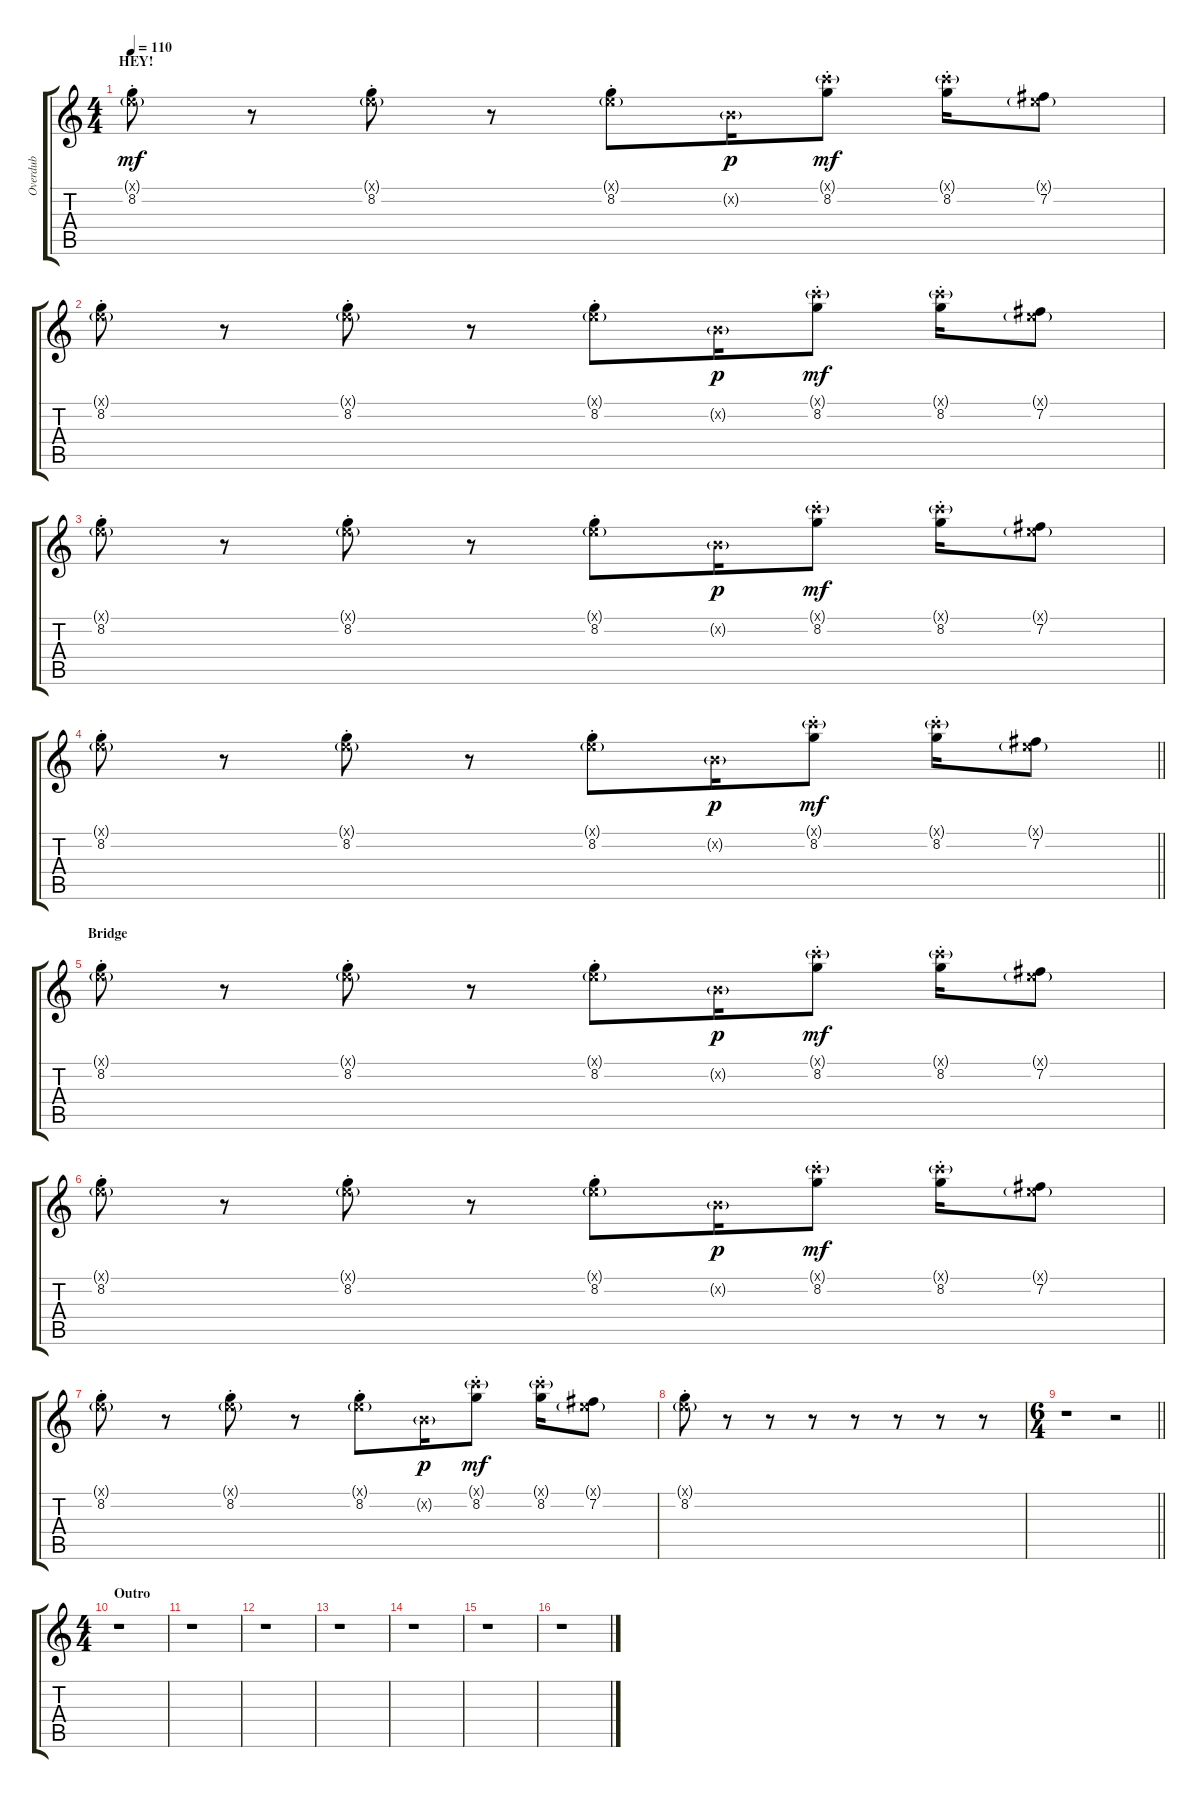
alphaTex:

\track ("Overdub" "Overdub") {instrument overdrivenguitar}
\staff {score tabs}
\tuning (E4 B3 G3 D3 A2 E2) {hide}
\ts (4 4)
\section ("" "HEY!")
\tempo 110
\clef g2
\ks c
(0.1{g x} 8.2{st}).8{dy mf} r.8 (0.1{g x} 8.2{st}).8 r.8 (0.1{g x} 8.2{st}).8 0.2{g x}.16{dy p} (8.1{g x} 8.2{st}).8{dy mf} (8.1{g x} 8.2{st}).16 (0.1{g x} 7.2).8 |
(0.1{g x} 8.2{st}).8 r.8 (0.1{g x} 8.2{st}).8 r.8 (0.1{g x} 8.2{st}).8 0.2{g x}.16{dy p} (8.1{g x} 8.2{st}).8{dy mf} (8.1{g x} 8.2{st}).16 (0.1{g x} 7.2).8 |
(0.1{g x} 8.2{st}).8 r.8 (0.1{g x} 8.2{st}).8 r.8 (0.1{g x} 8.2{st}).8 0.2{g x}.16{dy p} (8.1{g x} 8.2{st}).8{dy mf} (8.1{g x} 8.2{st}).16 (0.1{g x} 7.2).8 |
\barLineRight lightlight
(0.1{g x} 8.2{st}).8 r.8 (0.1{g x} 8.2{st}).8 r.8 (0.1{g x} 8.2{st}).8 0.2{g x}.16{dy p} (8.1{g x} 8.2{st}).8{dy mf} (8.1{g x} 8.2{st}).16 (0.1{g x} 7.2).8 |
\section ("" "Bridge")
(0.1{g x} 8.2{st}).8 r.8 (0.1{g x} 8.2{st}).8 r.8 (0.1{g x} 8.2{st}).8 0.2{g x}.16{dy p} (8.1{g x} 8.2{st}).8{dy mf} (8.1{g x} 8.2{st}).16 (0.1{g x} 7.2).8 |
(0.1{g x} 8.2{st}).8 r.8 (0.1{g x} 8.2{st}).8 r.8 (0.1{g x} 8.2{st}).8 0.2{g x}.16{dy p} (8.1{g x} 8.2{st}).8{dy mf} (8.1{g x} 8.2{st}).16 (0.1{g x} 7.2).8 |
(0.1{g x} 8.2{st}).8 r.8 (0.1{g x} 8.2{st}).8 r.8 (0.1{g x} 8.2{st}).8 0.2{g x}.16{dy p} (8.1{g x} 8.2{st}).8{dy mf} (8.1{g x} 8.2{st}).16 (0.1{g x} 7.2).8 |
(0.1{g x} 8.2{st}).8 r.8 r.8 r.8 r.8 r.8 r.8 r.8 |
\ts (6 4)
\barLineRight lightlight
r.1 r.2 |
\ts (4 4)
\section ("" "Outro")
r.1 |
r.1 |
r.1 |
r.1 |
r.1 |
r.1 |
r.1
